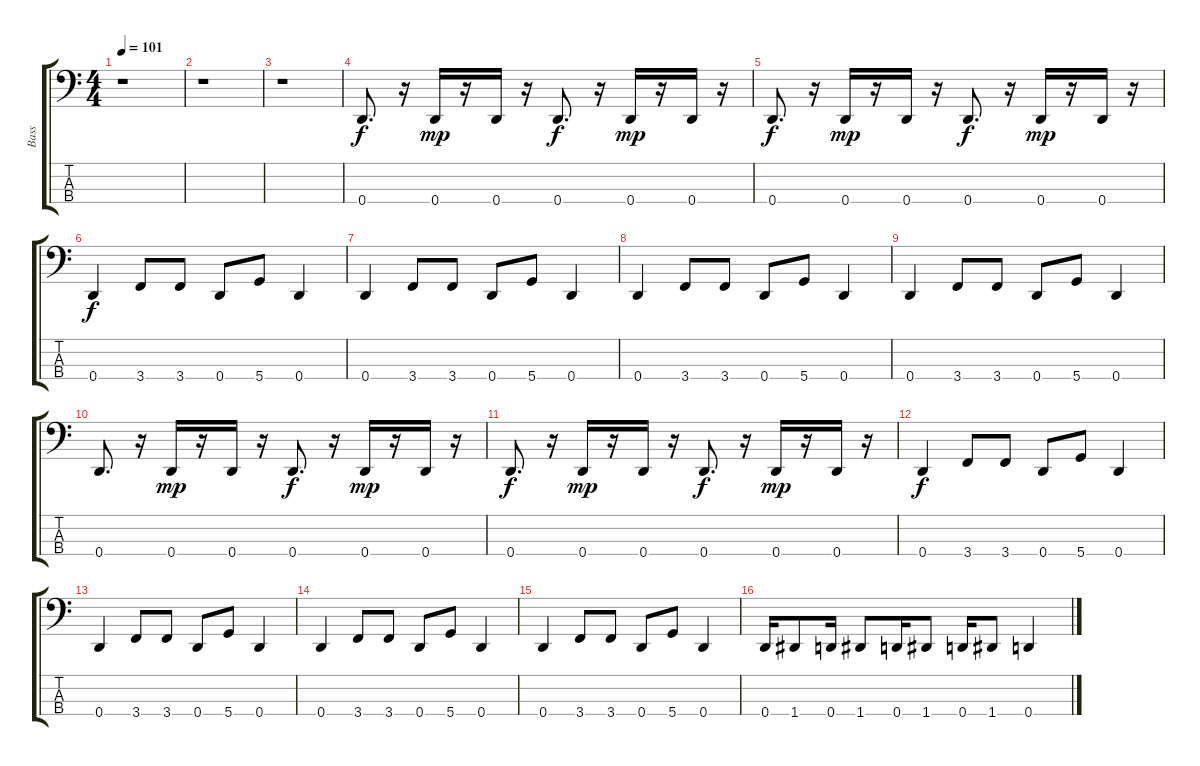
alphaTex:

\track ("Bass" "Bass") {instrument electricbassfinger}
\staff {score tabs}
\tuning (G2 D2 A1 D1) {hide}
\ts (4 4)
\tempo 101
\clef f4
\ks c
r.1{dy f} |
r.1 |
r.1 |
0.4.8{d} r.16 0.4.16{dy mp} r.16 0.4.16 r.16 0.4.8{d dy f} r.16 0.4.16{dy mp} r.16 0.4.16 r.16 |
0.4.8{d dy f} r.16 0.4.16{dy mp} r.16 0.4.16 r.16 0.4.8{d dy f} r.16 0.4.16{dy mp} r.16 0.4.16 r.16 |
0.4.4{dy f} 3.4.8 3.4.8 0.4.8 5.4.8 0.4.4 |
0.4.4 3.4.8 3.4.8 0.4.8 5.4.8 0.4.4 |
0.4.4 3.4.8 3.4.8 0.4.8 5.4.8 0.4.4 |
0.4.4 3.4.8 3.4.8 0.4.8 5.4.8 0.4.4 |
0.4.8{d} r.16 0.4.16{dy mp} r.16 0.4.16 r.16 0.4.8{d dy f} r.16 0.4.16{dy mp} r.16 0.4.16 r.16 |
0.4.8{d dy f} r.16 0.4.16{dy mp} r.16 0.4.16 r.16 0.4.8{d dy f} r.16 0.4.16{dy mp} r.16 0.4.16 r.16 |
0.4.4{dy f} 3.4.8 3.4.8 0.4.8 5.4.8 0.4.4 |
0.4.4 3.4.8 3.4.8 0.4.8 5.4.8 0.4.4 |
0.4.4 3.4.8 3.4.8 0.4.8 5.4.8 0.4.4 |
0.4.4 3.4.8 3.4.8 0.4.8 5.4.8 0.4.4 |
0.4.16 1.4.8 0.4.16 1.4.8 0.4.16 1.4.8 0.4.16 1.4.8 0.4.4
